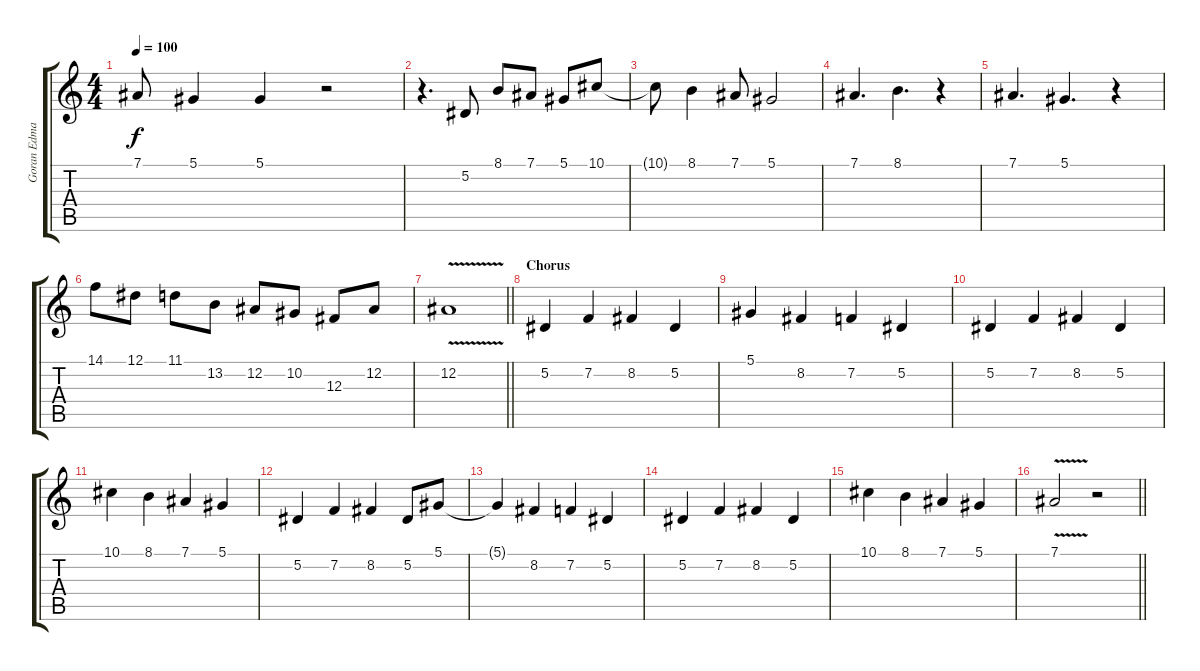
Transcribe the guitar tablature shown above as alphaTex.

\track ("Goran Edman" "Goran Edma") {instrument lead2sawtooth}
\staff {score tabs}
\tuning (Eb4 Bb3 Gb3 Db3 Ab2 Eb2) {hide}
\ts (4 4)
\tempo 100
\clef g2
\ks c
7.1{t}.8{dy f} 5.1.4 5.1.4 r.2 |
r.4{d} 5.2.8 8.1.8 7.1.8 5.1.8 10.1.8 |
10.1{t}.8 8.1.4 7.1.8 5.1.2 |
7.1.4{d} 8.1.4{d} r.4 |
7.1.4{d} 5.1.4{d} r.4 |
14.1.8 12.1.8 11.1.8 13.2.8 12.2.8 10.2.8 12.3.8 12.2.8 |
\barLineRight lightlight
12.2{v}.1 |
\section ("" "Chorus")
5.2.4 7.2.4 8.2.4 5.2.4 |
5.1.4 8.2.4 7.2.4 5.2.4 |
5.2.4 7.2.4 8.2.4 5.2.4 |
10.1.4 8.1.4 7.1.4 5.1.4 |
5.2.4 7.2.4 8.2.4 5.2.8 5.1.8 |
5.1{t}.4 8.2.4 7.2.4 5.2.4 |
5.2.4 7.2.4 8.2.4 5.2.4 |
10.1.4 8.1.4 7.1.4 5.1.4 |
\barLineRight lightlight
7.1{v}.2 r.2
